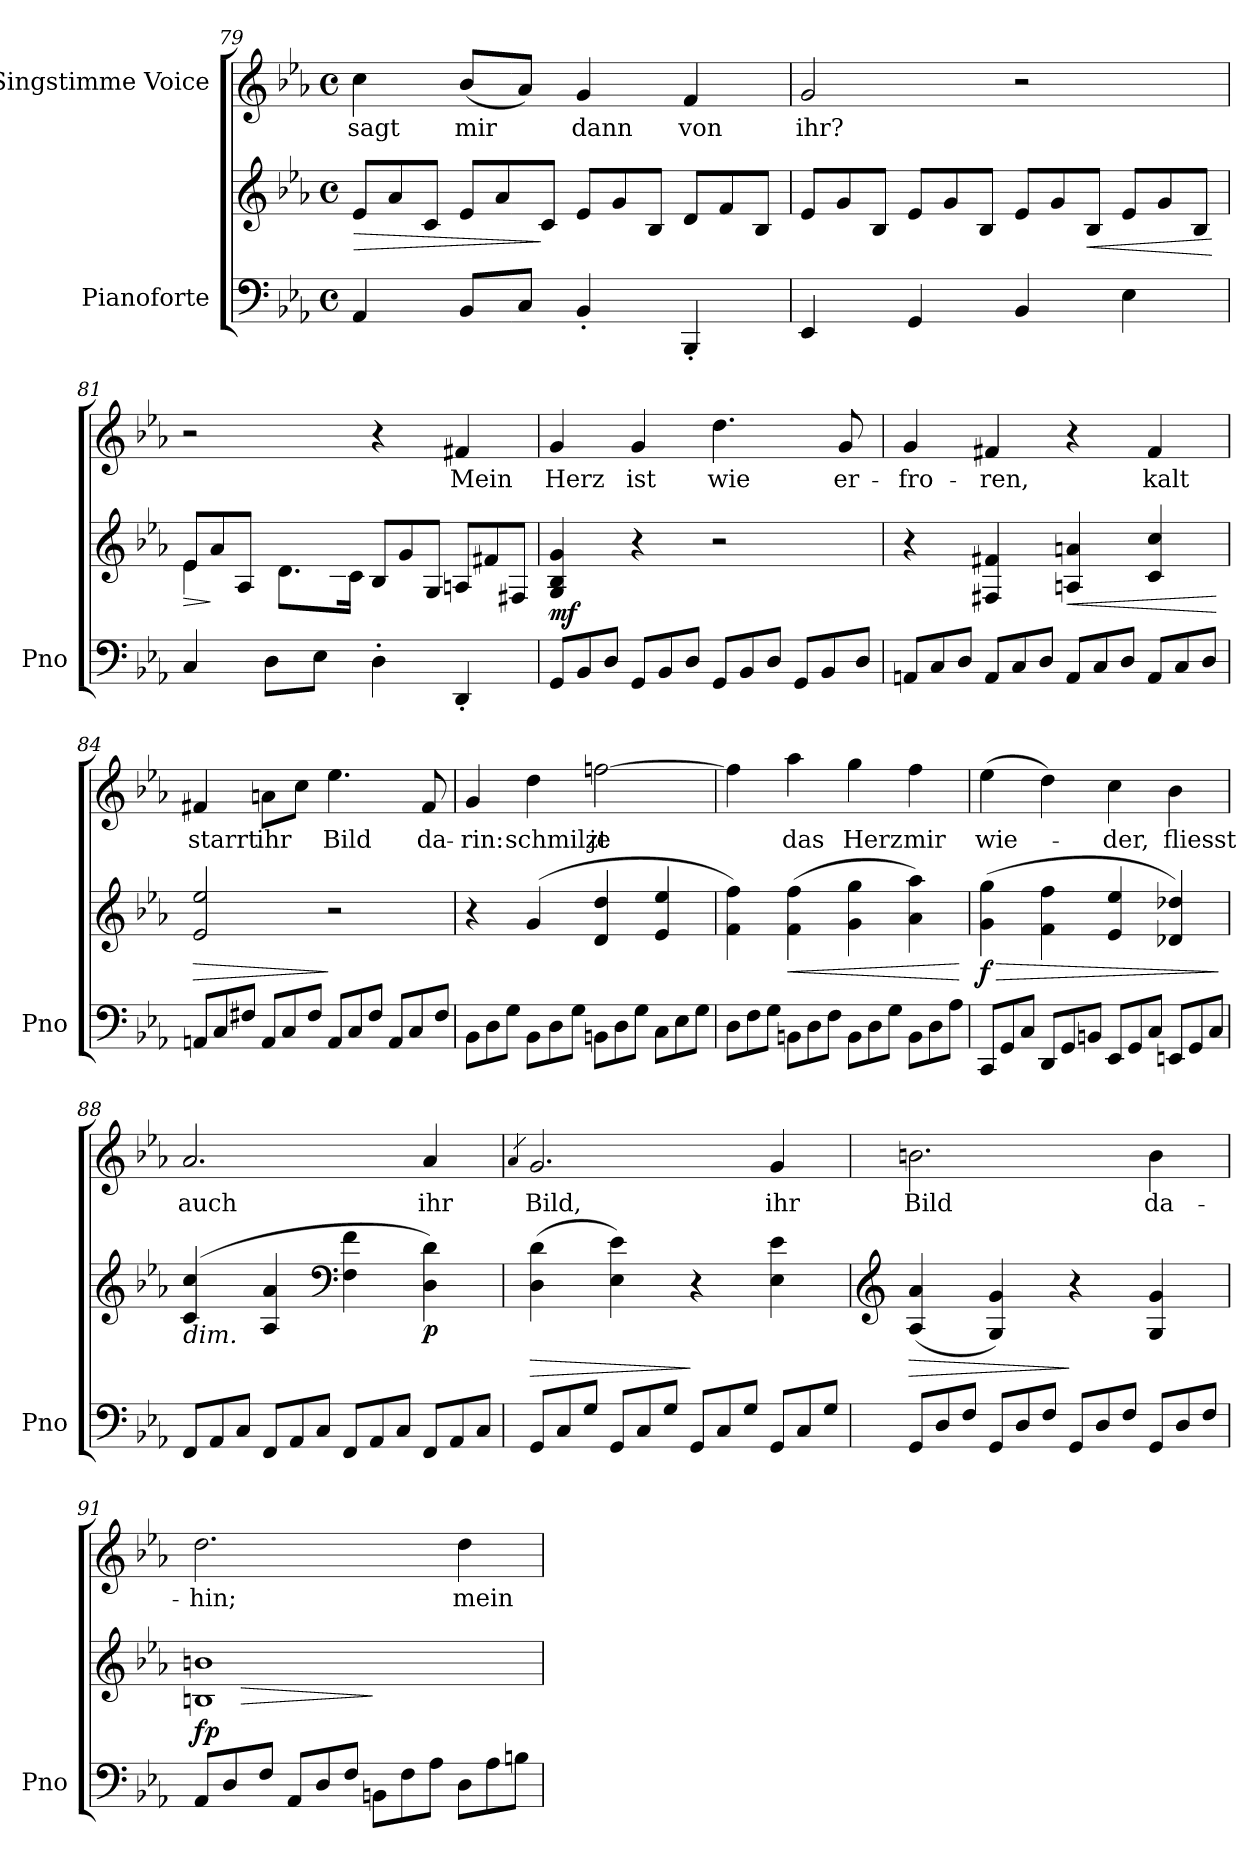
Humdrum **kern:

**kern	**kern	**dynam	**kern	**text
*part2	*part2	*part2	*part1	*part1
*staff3	*staff2	*staff2/3	*staff1	*staff1
*I"Pianoforte	*	*	*I"Singstimme Voice	*
*I'Pno	*	*	*	*
*clefF4	*clefG2	*	*clefG2	*
*k[b-e-a-]	*k[b-e-a-]	*	*k[b-e-a-]	*
*M4/4	*M4/4	*	*M4/4	*
*met(c)	*met(c)	*	*met(c)	*
*	*Xtuplet	*	*	*
=79	=79	=79	=79	=79
!	!	!LO:HP:b	!	!LO:LY:b
4AA-/	12e-/L	>	4cc\	sagt
.	12a-/	.	.	.
.	12c/J	.	.	.
!	!	!	!	!LO:LY:b
8BB-/L	12e-/L	.	(<8b-/L	mir
.	12a-/	.	.	.
8C/J	.	.	8a-/J)	.
.	12c/J	]	.	.
!	!	!	!	!LO:LY:b
4BB-'/	12e-/L	.	4g/	dann
.	12g/	.	.	.
.	12B-/J	.	.	.
!	!	!	!	!LO:LY:b
4BBB-'/	12d/L	.	4f/	von
.	12f/	.	.	.
.	12B-/J	.	.	.
=80	=80	=80	=80	=80
!	!	!	!	!LO:LY:b
4EE-/	12e-/L	.	2g/	ihr?
.	12g/	.	.	.
.	12B-/J	.	.	.
4GG/	12e-/L	.	.	.
.	12g/	.	.	.
.	12B-/J	.	.	.
4BB-/	12e-/L	.	2r	.
.	12g/	.	.	.
!	!	!LO:HP:b	!	!
.	12B-/J	<	.	.
4E-\	12e-/L	.	.	.
.	12g/	.	.	.
.	12B-/J	.	.	.
.	.	[	.	.
!!LO:LB:g=z
=81	=81	=81	=81	=81
!	!	!LO:HP:b	!	!
*	*^	*	*	*
4C/	12e-/L	4e-\	>	2r	.
.	12a-/	.	]	.	.
.	12A-/J	.	.	.	.
8D\L	12d/Lyy	8.d\L	.	.	.
.	12g/	.	.	.	.
8E-\J	.	.	.	.	.
.	12c/J	.	.	.	.
.	.	16c\Jk	.	.	.
4D'\	12B-/L	2ryy	.	4r	.
.	12g/	.	.	.	.
.	12G/J	.	.	.	.
!	!	!	!	!	!LO:LY:b
4DD'/	12An/L	.	.	4f#X/	Mein
.	12f#X/	.	.	.	.
.	12F#X/J	.	.	.	.
*	*v	*v	*	*	*
=82	=82	=82	=82	=82
*Xtuplet	*	*	*	*
!	!	!LO:DY:a=2	!	!LO:LY:b
12GG/L	4G/ 4B-/ 4g/	mf	4g/	Herz
12BB-/	.	.	.	.
12D/J	.	.	.	.
!	!	!	!	!LO:LY:b
12GG/L	4r	.	4g/	ist
12BB-/	.	.	.	.
12D/J	.	.	.	.
!	!	!	!	!LO:LY:b
12GG/L	2r	.	4.dd\	wie
12BB-/	.	.	.	.
12D/J	.	.	.	.
12GG/L	.	.	.	.
12BB-/	.	.	.	.
!	!	!	!	!LO:LY:b
.	.	.	8g/	er-
12D/J	.	.	.	.
=83	=83	=83	=83	=83
!	!	!	!	!LO:LY:b
12AAn/L	4r	.	4g/	-fro-
12C/	.	.	.	.
12D/J	.	.	.	.
!	!	!	!	!LO:LY:b
12AA/L	4F#X/ 4f#X/	.	4f#X/	-ren,
12C/	.	.	.	.
12D/J	.	.	.	.
!	!	!LO:HP:b	!	!
12AA/L	4An/ 4an/	<	4r	.
12C/	.	.	.	.
12D/J	.	.	.	.
!	!	!	!	!LO:LY:b
12AA/L	4c/ 4cc/	.	4f#/	kalt
12C/	.	.	.	.
12D/J	.	.	.	.
.	.	[	.	.
!!LO:LB:g=z
=84	=84	=84	=84	=84
!	!	!LO:HP:b	!	!LO:LY:b
12AAn/L	2e-/ 2ee-/	>	4f#X/	starrt
12C/	.	.	.	.
12F#X/J	.	.	.	.
!	!	!	!	!LO:LY:b
12AA/L	.	.	8an\L	ihr
12C/	.	.	.	.
.	.	.	8cc\J	.
12F#/J	.	.	.	.
!	!	!	!	!LO:LY:b
12AA/L	2r	]	4.ee-\	Bild
12C/	.	.	.	.
12F#/J	.	.	.	.
12AA/L	.	.	.	.
12C/	.	.	.	.
!	!	!	!	!LO:LY:b
.	.	.	8f#/	da-
12F#/J	.	.	.	.
=85	=85	=85	=85	=85
!	!	!	!	!LO:LY:b
12BB-\L	4r	.	4g/	-rin:
12D\	.	.	.	.
12G\J	.	.	.	.
!	!	!	!	!LO:LY:b
12BB-\L	(>4g/	.	4dd\	schmilzt
12D\	.	.	.	.
12G\J	.	.	.	.
!	!	!	!	!LO:LY:b
12BBn\L	4d/ 4dd/	.	[2ffn\	je
12D\	.	.	.	.
12G\J	.	.	.	.
12C\L	4e-/ 4ee-/	.	.	.
12E-\	.	.	.	.
12G\J	.	.	.	.
=86	=86	=86	=86	=86
12D\L	4f\ 4ff\)	.	4ff\]	.
12F\	.	.	.	.
12G\J	.	.	.	.
!	!	!LO:HP:b	!	!LO:LY:b
12BBn\L	(>4f\ 4ff\	<	4aa-\	das
12D\	.	.	.	.
12F\J	.	.	.	.
!	!	!	!	!LO:LY:b
12BB\L	4g\ 4gg\	.	4gg\	Herz
12D\	.	.	.	.
12G\J	.	.	.	.
!	!	!	!	!LO:LY:b
12BB\L	4a-\ 4aa-\)	.	4ff\	mir
12D\	.	.	.	.
12A-\J	.	.	.	.
.	.	[	.	.
=87	=87	=87	=87	=87
!	!	!LO:HP:b	!	!LO:LY:b
!	!	!LO:DY:n=1:b	!	!
12CC/L	(>4g\ 4gg\	> f	(>4ee-\	wie-
12GG/	.	.	.	.
12C/J	.	.	.	.
12DD/L	4f\ 4ff\	.	4dd\)	.
12GG/	.	.	.	.
12BBn/J	.	.	.	.
!	!	!	!	!LO:LY:b
12EE-/L	4e-/ 4ee-/	.	4cc\	-der,
12GG/	.	.	.	.
12C/J	.	.	.	.
!	!	!	!	!LO:LY:b
12EEn/L	4d-X/ 4dd-X/)	.	4b-\	fliesst
12GG/	.	.	.	.
12C/J	.	.	.	.
.	.	]	.	.
!!LO:LB:g=z
=88	=88	=88	=88	=88
!	!LO:TX:b:i:t=dim.	!	!	!
!	!	!	!	!LO:LY:b
12FF/L	(>4c/ 4cc/	.	2.a-/	auch
12AA-/	.	.	.	.
12C/J	.	.	.	.
12FF/L	4A-/ 4a-/	.	.	.
12AA-/	.	.	.	.
12C/J	.	.	.	.
*	*clefF4	*	*	*
12FF/L	4F\ 4f\	.	.	.
12AA-/	.	.	.	.
12C/J	.	.	.	.
!	!	!LO:DY:b	!	!LO:LY:b
12FF/L	4D\ 4d\)	p	4a-/	ihr
12AA-/	.	.	.	.
12C/J	.	.	.	.
=89	=89	=89	=89	=89
.	.	.	4qa-/	.
!	!	!LO:HP:b	!	!LO:LY:b
12GG/L	(>4D\ 4d\	>	2.g/	Bild,
12C/	.	.	.	.
12G/J	.	.	.	.
12GG/L	4E-\ 4e-\)	.	.	.
12C/	.	.	.	.
12G/J	.	.	.	.
12GG/L	4r	]	.	.
12C/	.	.	.	.
12G/J	.	.	.	.
!	!	!	!	!LO:LY:b
12GG/L	4E-\ 4e-\	.	4g/	ihr
12C/	.	.	.	.
12G/J	.	.	.	.
=90	=90	=90	=90	=90
*	*clefG2	*	*	*
!	!	!LO:HP:b	!	!LO:LY:b
12GG/L	(<4A-/ 4a-/	>	2.bn\	Bild
12D/	.	.	.	.
12F/J	.	.	.	.
12GG/L	4G/ 4g/)	.	.	.
12D/	.	.	.	.
12F/J	.	.	.	.
12GG/L	4r	]	.	.
12D/	.	.	.	.
12F/J	.	.	.	.
!	!	!	!	!LO:LY:b
12GG/L	4G/ 4g/	.	4b\	da-
12D/	.	.	.	.
12F/J	.	.	.	.
=91	=91	=91	=91	=91
*	*^	*	*	*
!	!	!	!LO:DY:a=2	!	!LO:LY:b
12AA-/L	1Bn 1bn	8ryy	fp	2.dd\	-hin;
12D/	.	.	.	.	.
!	!	!	!LO:HP:b	!	!
.	.	8ryy	>	.	.
12F/J	.	.	.	.	.
12AA-/L	.	4ryy	.	.	.
12D/	.	.	.	.	.
12F/J	.	.	.	.	.
12BBn\L	.	2ryy	]	.	.
12F\	.	.	.	.	.
12A-\J	.	.	.	.	.
!	!	!	!	!	!LO:LY:b
12D\L	.	.	.	4dd\	mein
12A-\	.	.	.	.	.
12Bn\J	.	.	.	.	.
*	*v	*v	*	*	*
=	=	=	=	=
*-	*-	*-	*-	*-
